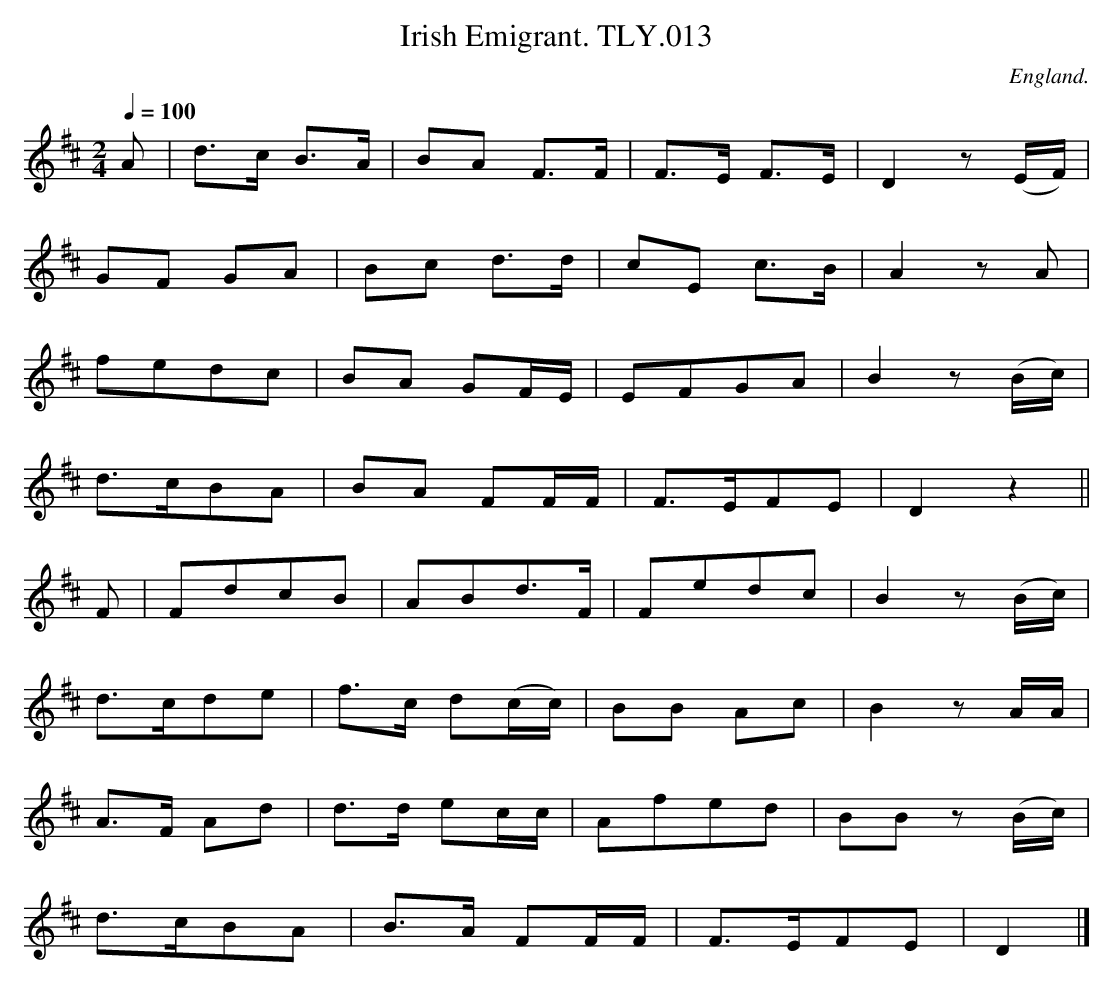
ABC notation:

X:1
T:Irish Emigrant. TLY.013
M:2/4
L:1/8
Q:1/4=100
O:England.
K:D
A|d>c B>A|BA F>F|F>E F>E|D2 z (E/F/)|
GF GA|Bc d>d|cE c>B|A2 z A|
fedc|BA GF/2E/2|EFGA|B2 z (B/c/)|
d>cBA|BA FF/2F/2|F>EFE|D2 z2||
F|FdcB|ABd>F|Fedc|B2 z (B/2c/2)|
d>cde|f>c d(c/2c/2)|BB Ac|B2 z A/2A/2|
A>F Ad|d>d ec/2/c/2|Afed|BB z (B/2c/2)|
d>cBA|B>A FF/2F/2|F>EFE|D2|]
